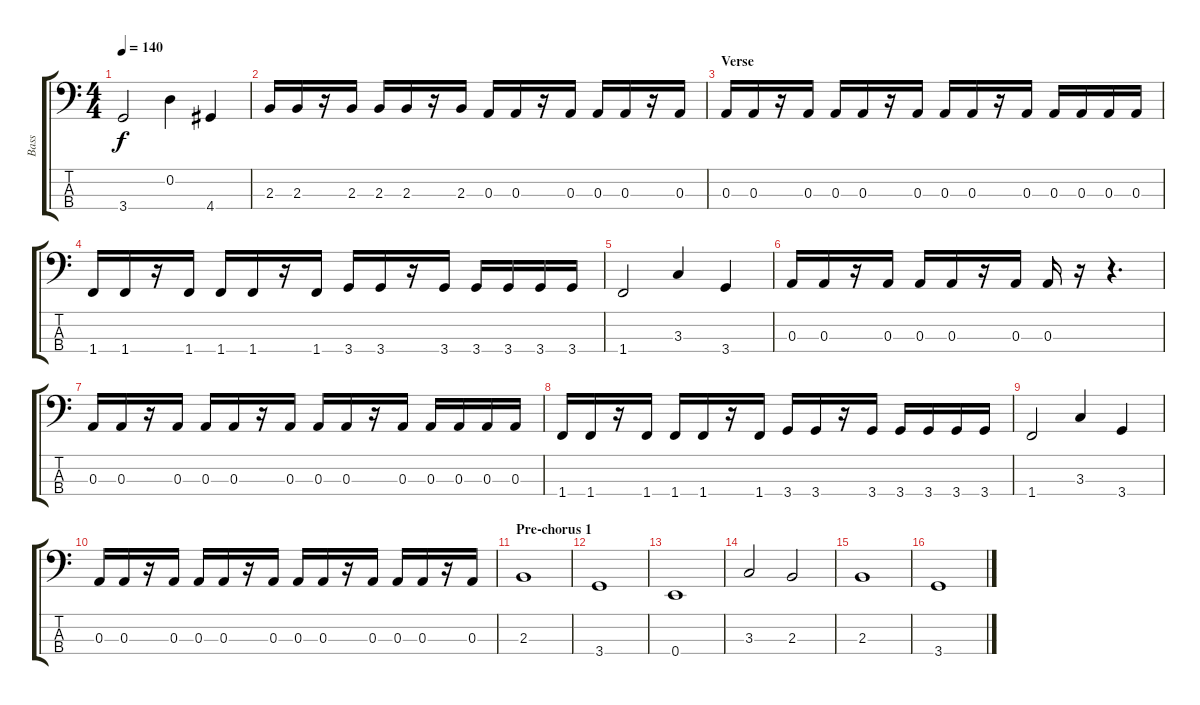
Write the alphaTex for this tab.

\track ("Bass" "Bass") {instrument electricbasspick}
\staff {score tabs}
\tuning (G2 D2 A1 E1) {hide}
\ts (4 4)
\tempo 140
\clef f4
\ks c
3.4.2{dy f} 0.2.4 4.4.4 |
2.3.16 2.3.16 r.16 2.3.16 2.3.16 2.3.16 r.16 2.3.16 0.3.16 0.3.16 r.16 0.3.16 0.3.16 0.3.16 r.16 0.3.16 |
\section ("" "Verse")
0.3.16 0.3.16 r.16 0.3.16 0.3.16 0.3.16 r.16 0.3.16 0.3.16 0.3.16 r.16 0.3.16 0.3.16 0.3.16 0.3.16 0.3.16 |
1.4.16 1.4.16 r.16 1.4.16 1.4.16 1.4.16 r.16 1.4.16 3.4.16 3.4.16 r.16 3.4.16 3.4.16 3.4.16 3.4.16 3.4.16 |
1.4.2 3.3.4 3.4.4 |
0.3.16 0.3.16 r.16 0.3.16 0.3.16 0.3.16 r.16 0.3.16 0.3.16 r.16 r.4{d} |
0.3.16 0.3.16 r.16 0.3.16 0.3.16 0.3.16 r.16 0.3.16 0.3.16 0.3.16 r.16 0.3.16 0.3.16 0.3.16 0.3.16 0.3.16 |
1.4.16 1.4.16 r.16 1.4.16 1.4.16 1.4.16 r.16 1.4.16 3.4.16 3.4.16 r.16 3.4.16 3.4.16 3.4.16 3.4.16 3.4.16 |
1.4.2 3.3.4 3.4.4 |
0.3.16 0.3.16 r.16 0.3.16 0.3.16 0.3.16 r.16 0.3.16 0.3.16 0.3.16 r.16 0.3.16 0.3.16 0.3.16 r.16 0.3.16 |
\section ("" "Pre-chorus 1")
2.3.1 |
3.4.1 |
0.4.1 |
3.3.2 2.3.2 |
2.3.1 |
3.4.1
